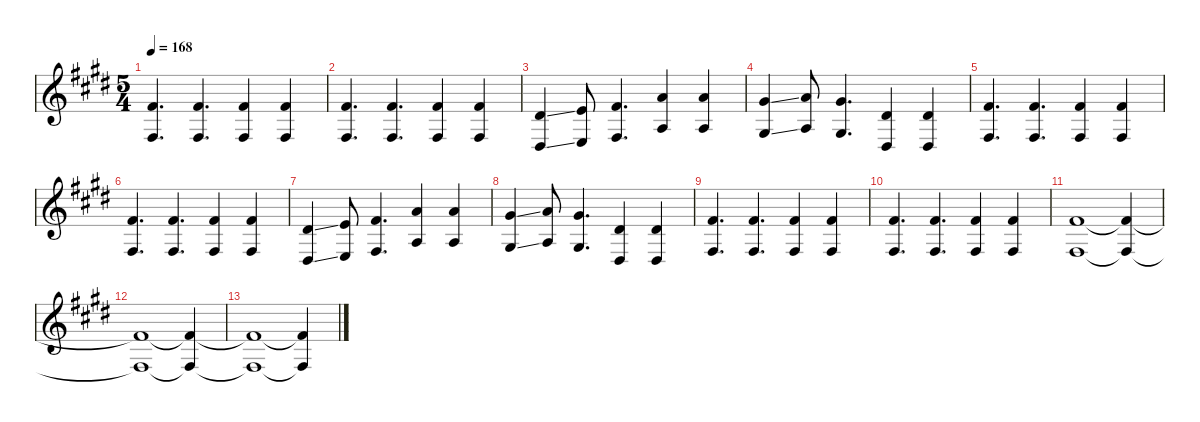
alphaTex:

\defaultSystemsLayout 4
\hideDynamics
\bracketExtendMode nobrackets
\singleTrackTrackNamePolicy hidden
\multiTrackTrackNamePolicy hidden
\firstSystemTrackNameMode fullname
\firstSystemTrackNameOrientation horizontal
\otherSystemsTrackNameOrientation horizontal
\track ("Synth" "fx.synth.") {defaultSystemsLayout 8 instrument fx7echoes}
\staff {score}
\tuning (Db4 Ab3 E3 B2 Gb2 B1)
\ts (5 4)
\tempo 168
\clef g2
\ks c#minor
(14.3{acc #} 12.5{acc #}).4{d dy f beam Up} (14.3{acc #} 12.5{acc #}).4{d beam Up} (14.3{acc #} 12.5{acc #}).4{beam Up} (14.3{acc #} 12.5{acc #}).4{beam Up} |
(14.3{acc #} 12.5{acc #}).4{d beam Up} (14.3{acc #} 12.5{acc #}).4{d beam Up} (14.3{acc #} 12.5{acc #}).4{beam Up} (14.3{acc #} 12.5{acc #}).4{beam Up} |
(11.3{ss acc #} 9.5{ss acc #}).4{beam Up} (12.3{acc forcenatural} 10.5{acc forcenatural}).8{beam Up} (14.3{acc #} 12.5{acc #}).4{d beam Up} (17.3{acc forcenatural} 15.5{acc forcenatural}).4{beam Up} (17.3{acc forcenatural} 15.5{acc forcenatural}).4{beam Up} |
(16.3{ss acc #} 14.5{ss acc #}).4{beam Up} (17.3{acc forcenatural} 15.5{acc forcenatural}).8{beam Up} (16.3{acc #} 14.5{acc #}).4{d beam Up} (11.3{acc #} 9.5{acc #}).4{beam Up} (11.3{acc #} 9.5{acc #}).4{beam Up} |
(14.3{acc #} 12.5{acc #}).4{d beam Up} (14.3{acc #} 12.5{acc #}).4{d beam Up} (14.3{acc #} 12.5{acc #}).4{beam Up} (14.3{acc #} 12.5{acc #}).4{beam Up} |
(14.3{acc #} 12.5{acc #}).4{d beam Up} (14.3{acc #} 12.5{acc #}).4{d beam Up} (14.3{acc #} 12.5{acc #}).4{beam Up} (14.3{acc #} 12.5{acc #}).4{beam Up} |
(11.3{ss acc #} 9.5{ss acc #}).4{beam Up} (12.3{acc forcenatural} 10.5{acc forcenatural}).8{beam Up} (14.3{acc #} 12.5{acc #}).4{d beam Up} (17.3{acc forcenatural} 15.5{acc forcenatural}).4{beam Up} (17.3{acc forcenatural} 15.5{acc forcenatural}).4{beam Up} |
(16.3{ss acc #} 14.5{ss acc #}).4{beam Up} (17.3{acc forcenatural} 15.5{acc forcenatural}).8{beam Up} (16.3{acc #} 14.5{acc #}).4{d beam Up} (11.3{acc #} 9.5{acc #}).4{beam Up} (11.3{acc #} 9.5{acc #}).4{beam Up} |
(14.3{acc #} 12.5{acc #}).4{d beam Up} (14.3{acc #} 12.5{acc #}).4{d beam Up} (14.3{acc #} 12.5{acc #}).4{beam Up} (14.3{acc #} 12.5{acc #}).4{beam Up} |
(14.3{acc #} 12.5{acc #}).4{d beam Up} (14.3{acc #} 12.5{acc #}).4{d beam Up} (14.3{acc #} 12.5{acc #}).4{beam Up} (14.3{acc #} 12.5{acc #}).4{beam Up} |
\tempo (60 hide)
(14.3{acc #} 12.5{acc #}).1{beam Up} (14.3{t acc #} 12.5{t acc #}).4{beam Up} |
(14.3{t acc #} 12.5{t acc #}).1{beam Up} (14.3{t acc #} 12.5{t acc #}).4{beam Up} |
(14.3{t acc #} 12.5{t acc #}).1{beam Up} (14.3{t acc #} 12.5{t acc #}).4{beam Up}
